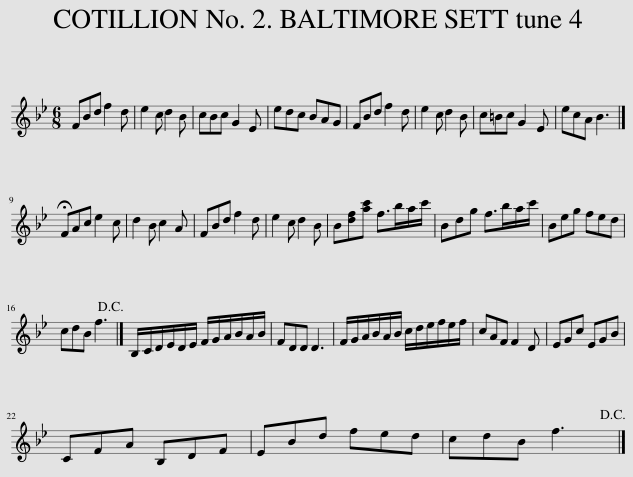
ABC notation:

X:1
L:1/8
M:6/8
I:linebreak $
K:Bb
V:1 treble
V:1
 FBd f2 d | e2 c d2 B | cBc G2 E | edc BAG | FBd f2 d | %5
 e2 c d2 B | c=Bc G2 E | ecA B3 |]$ !fermata!FAc e2 c | d2 B c2 A | %10
 FBd f2 d | e2 c d2 B | B[df][ac'] f>ba/c'/ | Bdg f>ba/c'/ | Beg fed |$ %15
 cdB f3!D.C.! |] B,/C/D/E/D/E/ F/G/A/B/A/B/ | FDD D3 | F/G/A/B/A/B/ c/d/e/f/e/f/ | cAF F2 D | %20
 EGc EGB |$ CFA B,DF | EBd fed | cdB f3!D.C.! |] %24
